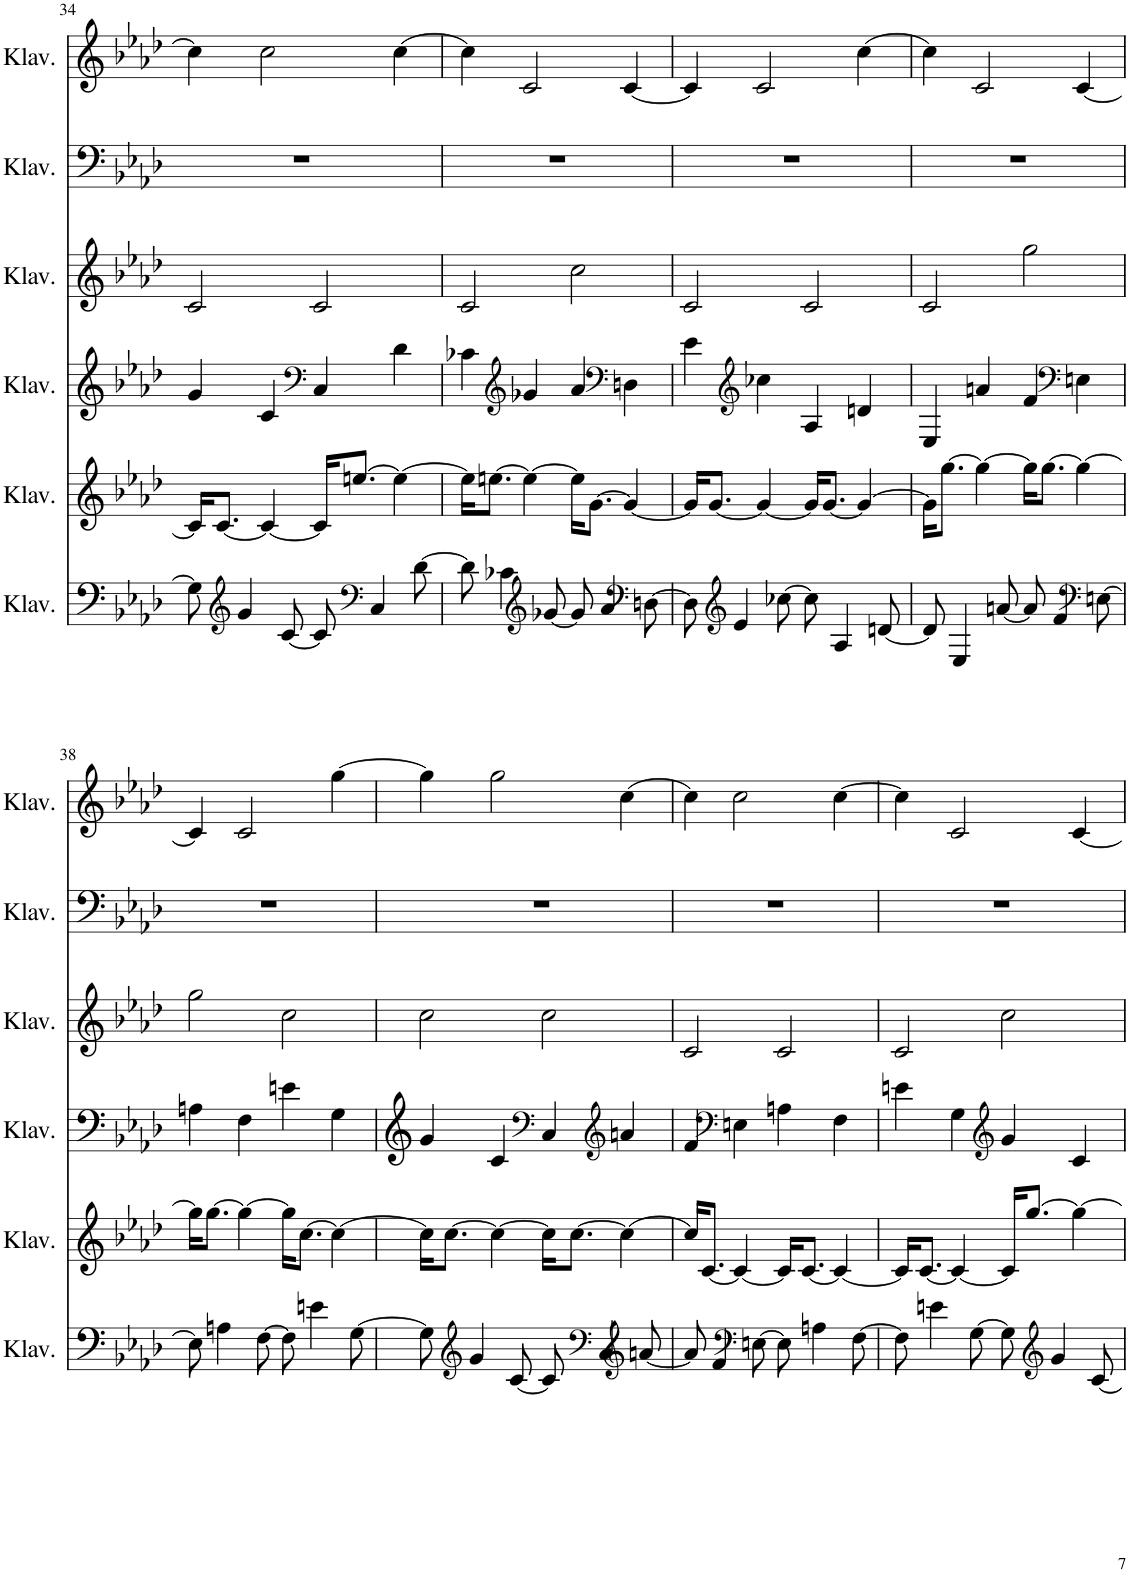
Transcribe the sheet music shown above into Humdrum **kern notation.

**kern	**kern	**kern	**kern	**kern	**kern
*part6	*part5	*part4	*part3	*part2	*part1
*staff6	*staff5	*staff4	*staff3	*staff2	*staff1
*I"Klavier	*I"Klavier	*I"Klavier	*I"Klavier	*I"Klavier	*I"Klavier
*I'Klav.	*I'Klav.	*I'Klav.	*I'Klav.	*I'Klav.	*I'Klav.
!!LO:PB:g=z
*clefF4	*clefG2	*clefF4	*clefG2	*clefF4	*clefG2
*k[b-e-a-d-]	*k[b-e-a-d-]	*k[b-e-a-d-]	*k[b-e-a-d-]	*k[b-e-a-d-]	*k[b-e-a-d-]
*M4/4	*M4/4	*M4/4	*M4/4	*M4/4	*M4/4
=34	=34	=34	=34	=34	=34
8G\]	16c/KL]	4g/	2c/	1r	4cc\]
.	[8.c/J	.	.	.	.
*clefG2	*	*	*	*	*
4g/	.	.	.	.	.
.	4c/_	4c/	.	.	2cc\
[8c/	.	.	.	.	.
*	*	*clefF4	*	*	*
8c/]	16c/KL]	4C/	2c/	.	.
.	[8.een/J	.	.	.	.
*clefF4	*	*	*	*	*
4C/	.	.	.	.	.
.	4ee\_	4d-\	.	.	[4cc\
[8d-\	.	.	.	.	.
=35	=35	=35	=35	=35	=35
8d-\]	16ee\KL]	4c-X\	2c/	1r	4cc\]
.	[8.een\J	.	.	.	.
4c-X\	.	.	.	.	.
*	*	*clefG2	*	*	*
.	4ee\_	4g-X/	.	.	2c/
*clefG2	*	*	*	*	*
[8g-X/	.	.	.	.	.
8g-/]	16ee\KL]	4a-/	2cc\	.	.
.	[8.g\J	.	.	.	.
4a-/	.	.	.	.	.
*	*	*clefF4	*	*	*
.	4g/_	4Dn\	.	.	[4c/
*clefF4	*	*	*	*	*
[8Dn\	.	.	.	.	.
=36	=36	=36	=36	=36	=36
8D\]	16g/KL]	4e-\	2c/	1r	4c/]
.	[8.g/J	.	.	.	.
*clefG2	*	*	*	*	*
4e-/	.	.	.	.	.
*	*	*clefG2	*	*	*
.	4g/_	4cc-X\	.	.	2c/
[8cc-X\	.	.	.	.	.
8cc-\]	16g/KL]	4A-/	2c/	.	.
.	[8.g/J	.	.	.	.
4A-/	.	.	.	.	.
.	4g/_	4dn/	.	.	[4cc\
[8dn/	.	.	.	.	.
=37	=37	=37	=37	=37	=37
8d/]	16g\KL]	4E-/	2c/	1r	4cc\]
.	[8.gg\J	.	.	.	.
4E-/	.	.	.	.	.
.	4gg\_	4an/	.	.	2c/
[8an/	.	.	.	.	.
8a/]	16gg\KL]	4f/	2gg\	.	.
.	[8.gg\J	.	.	.	.
4f/	.	.	.	.	.
*	*	*clefF4	*	*	*
.	4gg\_	4En\	.	.	[4c/
*clefF4	*	*	*	*	*
[8En\	.	.	.	.	.
!!LO:LB:g=z
=38	=38	=38	=38	=38	=38
8E\]	16gg\KL]	4An\	2gg\	1r	4c/]
.	[8.gg\J	.	.	.	.
4An\	.	.	.	.	.
.	4gg\_	4F\	.	.	2c/
[8F\	.	.	.	.	.
8F\]	16gg\KL]	4en\	2cc\	.	.
.	[8.cc\J	.	.	.	.
4en\	.	.	.	.	.
.	4cc\_	4G\	.	.	[4gg\
[8G\	.	.	.	.	.
=39	=39	=39	=39	=39	=39
8G\]	16cc\KL]	4g/	2cc\	1r	4gg\]
.	[8.cc\J	.	.	.	.
*clefG2	*	*	*	*	*
4g/	.	.	.	.	.
.	4cc\_	4c/	.	.	2gg\
[8c/	.	.	.	.	.
*	*	*clefF4	*	*	*
8c/]	16cc\KL]	4C/	2cc\	.	.
.	[8.cc\J	.	.	.	.
*clefF4	*	*	*	*	*
4C/	.	.	.	.	.
*	*	*clefG2	*	*	*
.	4cc\_	4an/	.	.	[4cc\
*clefG2	*	*	*	*	*
[8an/	.	.	.	.	.
=40	=40	=40	=40	=40	=40
8a/]	16cc/KL]	4f/	2c/	1r	4cc\]
.	[8.c/J	.	.	.	.
4f/	.	.	.	.	.
*	*	*clefF4	*	*	*
.	4c/_	4En\	.	.	2cc\
*clefF4	*	*	*	*	*
[8En\	.	.	.	.	.
8E\]	16c/KL]	4An\	2c/	.	.
.	[8.c/J	.	.	.	.
4An\	.	.	.	.	.
.	4c/_	4F\	.	.	[4cc\
[8F\	.	.	.	.	.
=41	=41	=41	=41	=41	=41
8F\]	16c/KL]	4en\	2c/	1r	4cc\]
.	[8.c/J	.	.	.	.
4en\	.	.	.	.	.
.	4c/_	4G\	.	.	2c/
[8G\	.	.	.	.	.
*	*	*clefG2	*	*	*
8G\]	16c/KL]	4g/	2cc\	.	.
.	[8.gg/J	.	.	.	.
*clefG2	*	*	*	*	*
4g/	.	.	.	.	.
.	4gg\_	4c/	.	.	[4c/
[8c/	.	.	.	.	.
=	=	=	=	=	=
*-	*-	*-	*-	*-	*-
